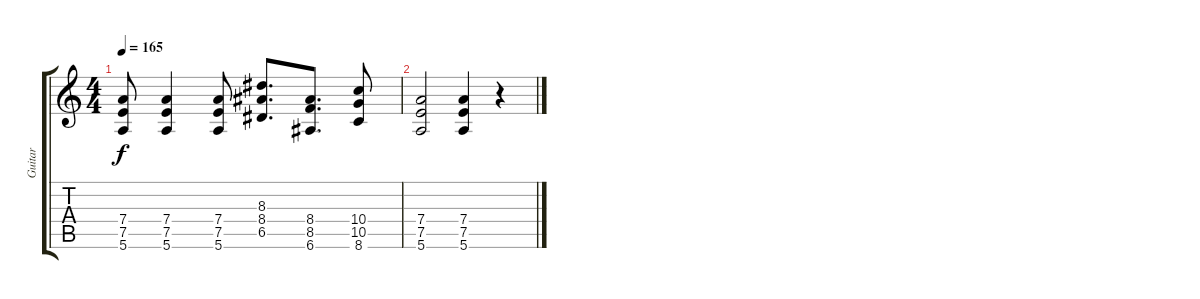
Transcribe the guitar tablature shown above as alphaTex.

\track ("Guitar" "Guitar") {instrument overdrivenguitar}
\staff {score tabs}
\tuning (E4 B3 G3 D3 A2 E2) {hide}
\ts (4 4)
\tempo 165
\clef g2
\ks c
(7.4 7.5 5.6).8{dy f} (7.4 7.5 5.6).4 (7.4 7.5 5.6).8 (8.3 8.4 6.5).8{d} (8.4 8.5 6.6).8{d} (10.4 10.5 8.6).8 |
(7.4 7.5 5.6).2 (7.4 7.5 5.6).4 r.4
